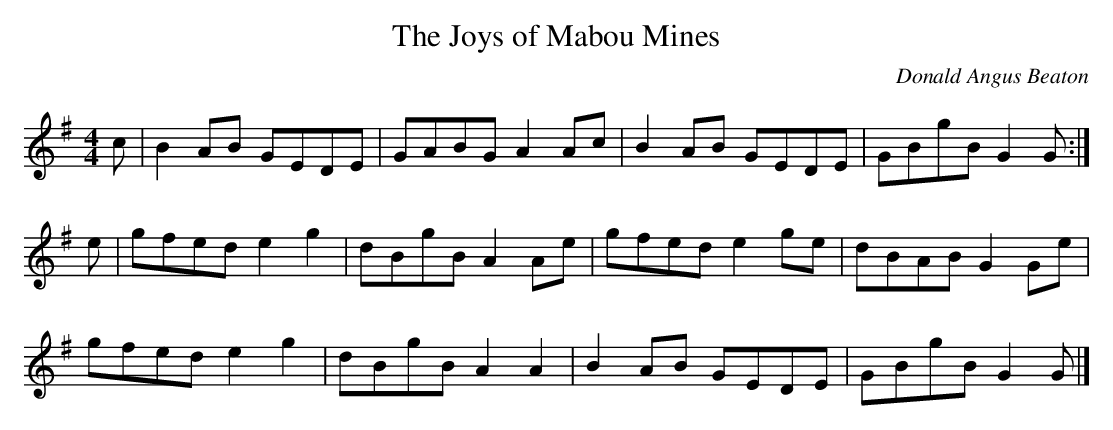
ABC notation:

X:1
T:Joys of Mabou Mines, The
C:Donald Angus Beaton
L:1/8
M:4/4
K:G
c | B2 AB GEDE | GABG A2 Ac | B2 AB GEDE | GBgB G2 G :|
e | gfed e2 g2 | dBgB A2 Ae | gfed e2 ge | dBAB G2 Ge |
gfed e2 g2 | dBgB A2 A2 | B2 AB GEDE | GBgB G2 G |]
